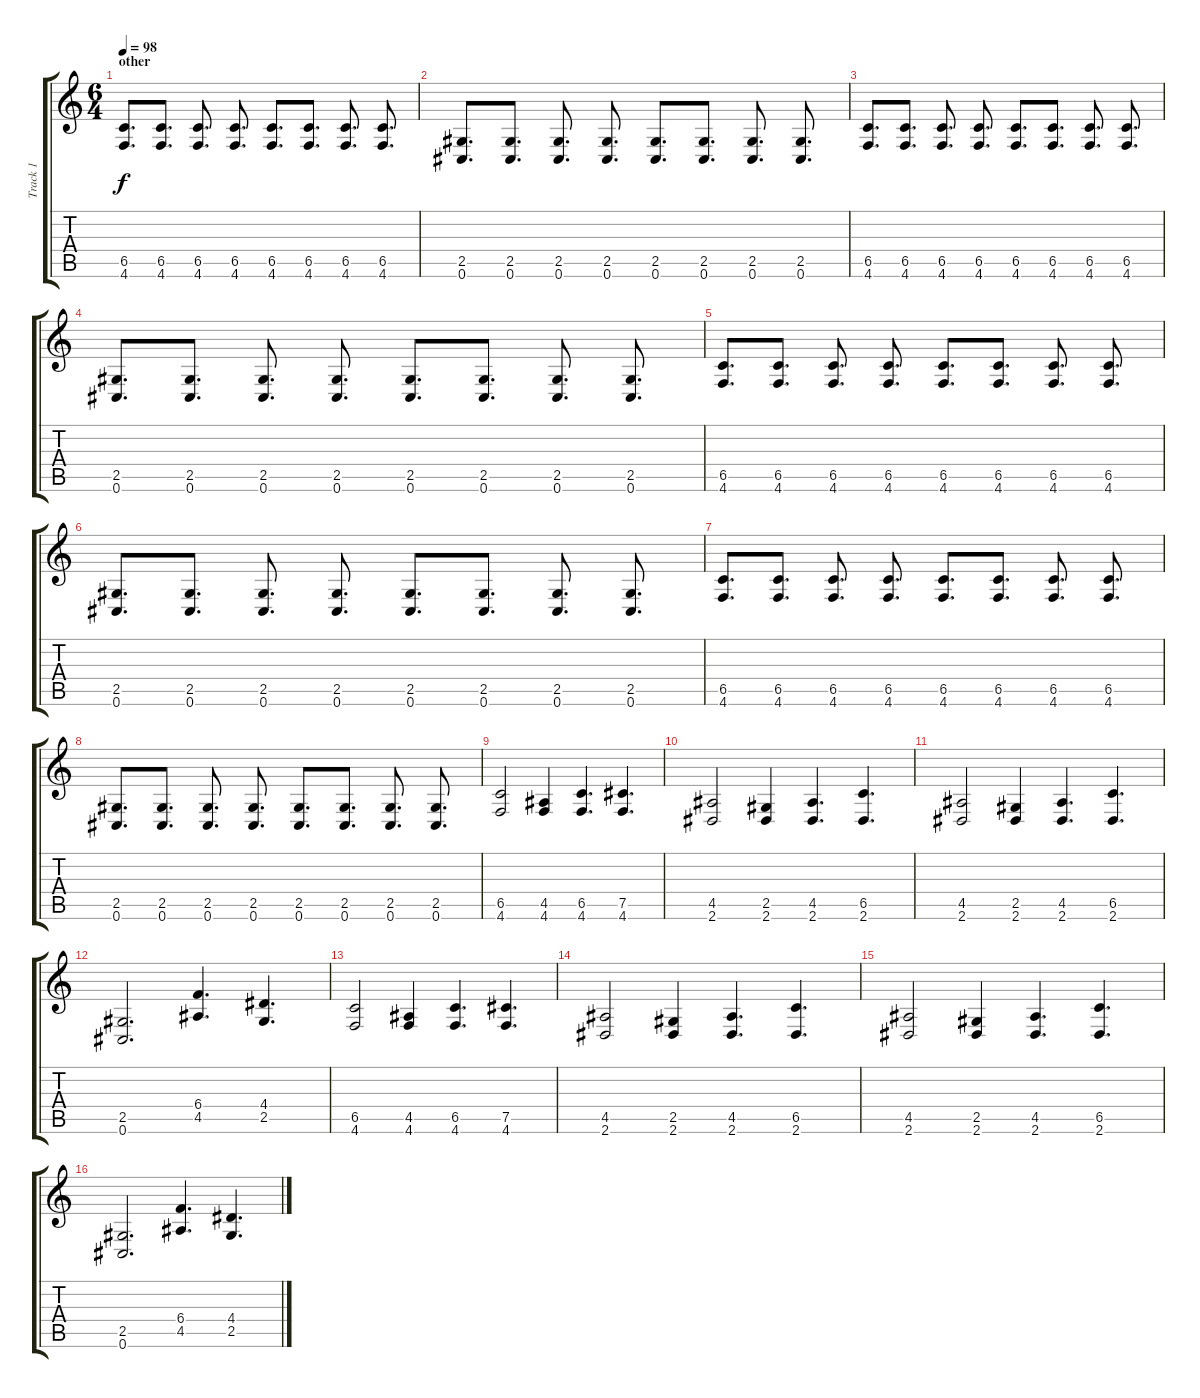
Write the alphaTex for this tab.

\track ("Track 1" "Track 1") {instrument distortionguitar}
\staff {score tabs}
\tuning (Db4 Ab3 E3 B2 Gb2 Db2) {hide}
\ts (6 4)
\section ("" "other ")
\tempo 98
\clef g2
\ks c
(6.5 4.6).8{d dy f} (6.5 4.6).8{d} (6.5 4.6).8{d} (6.5 4.6).8{d} (6.5 4.6).8{d} (6.5 4.6).8{d} (6.5 4.6).8{d} (6.5 4.6).8{d} |
(2.5 0.6).8{d} (2.5 0.6).8{d} (2.5 0.6).8{d} (2.5 0.6).8{d} (2.5 0.6).8{d} (2.5 0.6).8{d} (2.5 0.6).8{d} (2.5 0.6).8{d} |
(6.5 4.6).8{d} (6.5 4.6).8{d} (6.5 4.6).8{d} (6.5 4.6).8{d} (6.5 4.6).8{d} (6.5 4.6).8{d} (6.5 4.6).8{d} (6.5 4.6).8{d} |
(2.5 0.6).8{d} (2.5 0.6).8{d} (2.5 0.6).8{d} (2.5 0.6).8{d} (2.5 0.6).8{d} (2.5 0.6).8{d} (2.5 0.6).8{d} (2.5 0.6).8{d} |
(6.5 4.6).8{d} (6.5 4.6).8{d} (6.5 4.6).8{d} (6.5 4.6).8{d} (6.5 4.6).8{d} (6.5 4.6).8{d} (6.5 4.6).8{d} (6.5 4.6).8{d} |
(2.5 0.6).8{d} (2.5 0.6).8{d} (2.5 0.6).8{d} (2.5 0.6).8{d} (2.5 0.6).8{d} (2.5 0.6).8{d} (2.5 0.6).8{d} (2.5 0.6).8{d} |
(6.5 4.6).8{d} (6.5 4.6).8{d} (6.5 4.6).8{d} (6.5 4.6).8{d} (6.5 4.6).8{d} (6.5 4.6).8{d} (6.5 4.6).8{d} (6.5 4.6).8{d} |
(2.5 0.6).8{d} (2.5 0.6).8{d} (2.5 0.6).8{d} (2.5 0.6).8{d} (2.5 0.6).8{d} (2.5 0.6).8{d} (2.5 0.6).8{d} (2.5 0.6).8{d} |
(6.5 4.6).2 (4.5 4.6).4 (6.5 4.6).4{d} (7.5 4.6).4{d} |
(4.5 2.6).2 (2.5 2.6).4 (4.5 2.6).4{d} (6.5 2.6).4{d} |
(4.5 2.6).2 (2.5 2.6).4 (4.5 2.6).4{d} (6.5 2.6).4{d} |
(2.5 0.6).2{d} (6.4 4.5).4{d} (4.4 2.5).4{d} |
(6.5 4.6).2 (4.5 4.6).4 (6.5 4.6).4{d} (7.5 4.6).4{d} |
(4.5 2.6).2 (2.5 2.6).4 (4.5 2.6).4{d} (6.5 2.6).4{d} |
(4.5 2.6).2 (2.5 2.6).4 (4.5 2.6).4{d} (6.5 2.6).4{d} |
(2.5 0.6).2{d} (6.4 4.5).4{d} (4.4 2.5).4{d}
